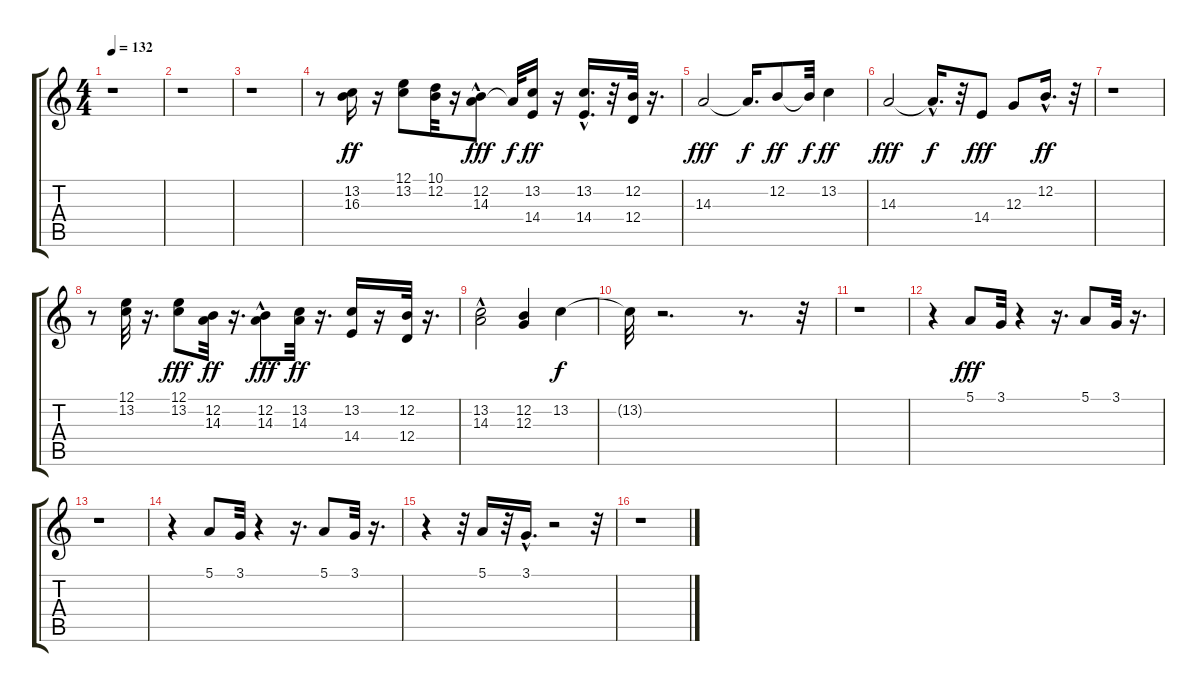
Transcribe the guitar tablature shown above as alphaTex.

\track "" {instrument whistle}
\staff {score tabs}
\tuning (E4 B3 G3 D3 A2 E2) {hide}
\ts (4 4)
\tempo 132
\clef g2
\ks c
r.1{dy fff} |
r.1 |
r.1 |
r.8 (13.2 16.3).16{dy ff} r.16 (12.1 13.2).8 (10.1 12.2).32 r.16 (12.2{hac} 14.3).8{dy fff} 14.3{t}.32{dy f} (13.2 14.4).16{dy ff} r.16 (13.2{hac} 14.4{hac}).16{d} r.32 (12.2 12.4).32 r.16{d} |
14.3.2{dy fff} 14.3{t}.16{d dy f} 12.2.8{dy ff} 12.2{t}.32{dy f} 13.2.4{dy ff} |
14.3.2{dy fff} 14.3{hac t}.16{d dy f} r.32 14.4.8{dy fff} 12.3.8 12.2{hac}.16{d dy ff} r.32 |
r.1 |
r.8 (12.1 13.2).32 r.16{d} (12.1 13.2).8{dy fff} (12.2 14.3).32{dy ff} r.16{d} (12.2{hac} 14.3).8{dy fff} (13.2 14.3).32{dy ff} r.16{d} (13.2 14.4).16 r.16 (12.2 12.4).32 r.16{d} |
(13.2 14.3{hac}).2 (12.2 12.3).4 13.2.4{dy f} |
13.2{t}.32 r.2{d} r.8{d} r.32 |
r.1 |
r.4 5.1.8{dy fff} 3.1.32 r.4 r.16{d} 5.1.8 3.1.32 r.16{d} |
r.1 |
r.4 5.1.8 3.1.32 r.4 r.16{d} 5.1.8 3.1.32 r.16{d} |
r.4 r.32 5.1.16 r.32 3.1{hac}.16{d} r.2 r.32 |
r.1
